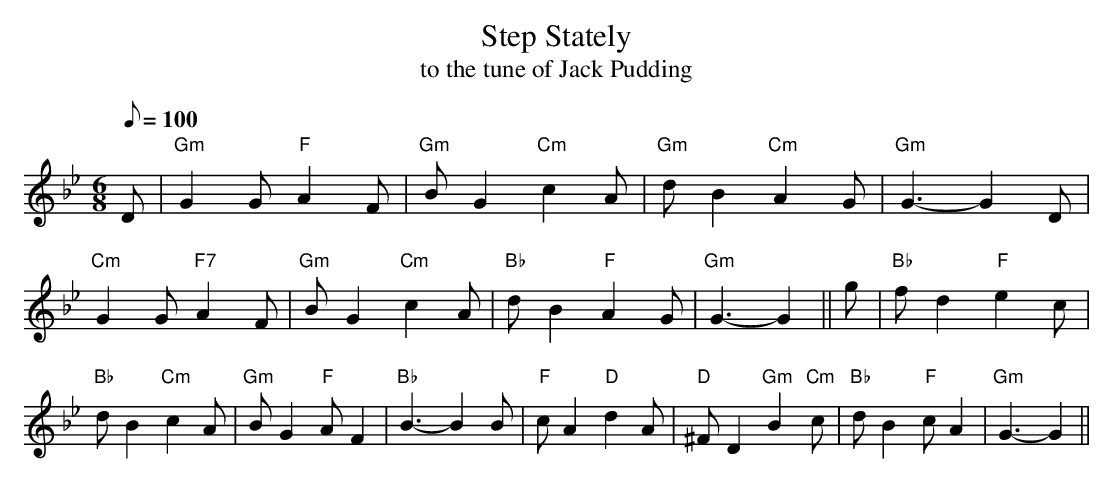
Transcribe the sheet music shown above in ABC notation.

X:1
T:Step Stately
T:to the tune of Jack Pudding
M:6/8
L:1/8
Q:100
K:Gm
D | "Gm"G2 G "F"A2 F | "Gm"B G2 "Cm"c2 A | \
"Gm"d B2 "Cm"A2 G | "Gm"G3-G2 D | \
"Cm"G2 G "F7"A2 F | "Gm"B G2 "Cm"c2 A | \
"Bb"d B2 "F"A2 G | "Gm"G3-G2 || \
g | "Bb"f d2 "F"e2 c | "Bb"d B2 "Cm"c2 A | \
"Gm"B G2 "F"A F2 | "Bb"B3-B2 B | \
"F"c A2 "D"d2 A | "D"^F D2 "Gm"B2 "Cm"c | \
"Bb"d B2 "F"c A2 | "Gm"G3-G2 ||
